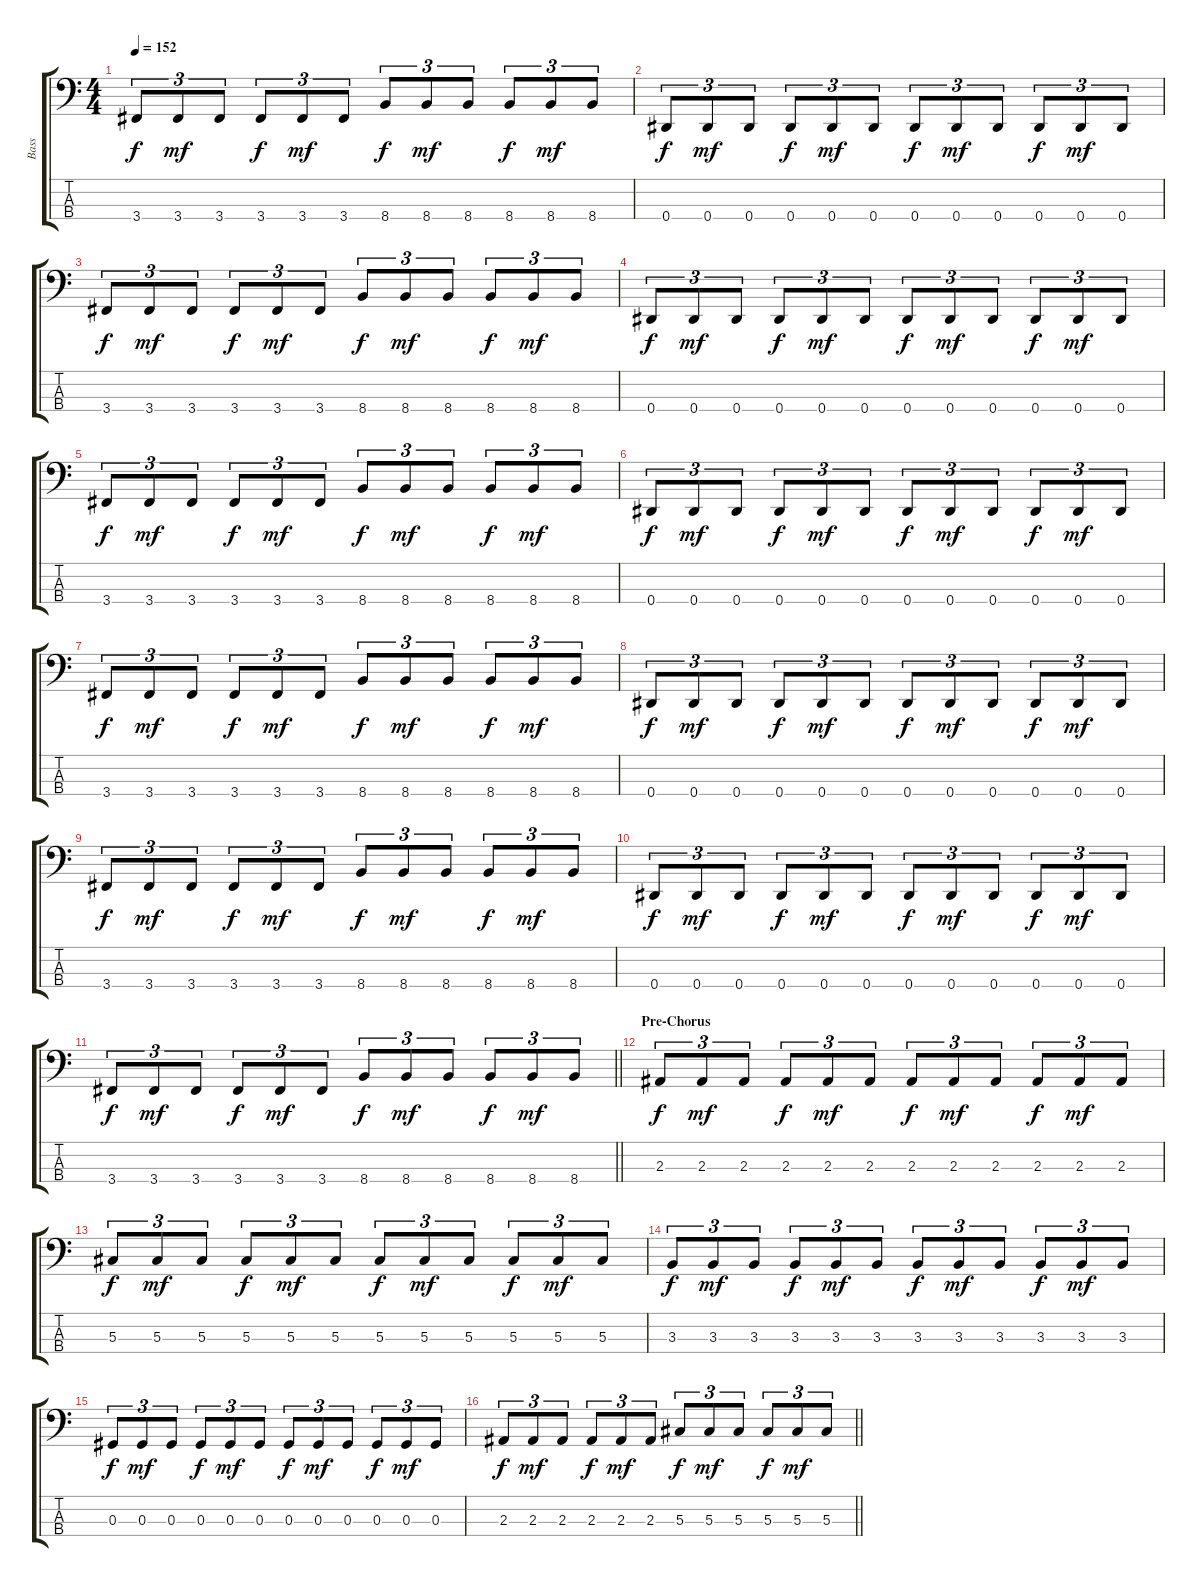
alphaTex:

\track ("Bass" "Bass") {instrument electricbasspick}
\staff {score tabs}
\tuning (Gb2 Db2 Ab1 Eb1) {hide}
\ts (4 4)
\tempo 152
\clef f4
\ks c
3.4.8{tu (3 2) dy f} 3.4.8{tu (3 2) dy mf} 3.4.8{tu (3 2)} 3.4.8{tu (3 2) dy f} 3.4.8{tu (3 2) dy mf} 3.4.8{tu (3 2)} 8.4.8{tu (3 2) dy f} 8.4.8{tu (3 2) dy mf} 8.4.8{tu (3 2)} 8.4.8{tu (3 2) dy f} 8.4.8{tu (3 2) dy mf} 8.4.8{tu (3 2)} |
0.4.8{tu (3 2) dy f} 0.4.8{tu (3 2) dy mf} 0.4.8{tu (3 2)} 0.4.8{tu (3 2) dy f} 0.4.8{tu (3 2) dy mf} 0.4.8{tu (3 2)} 0.4.8{tu (3 2) dy f} 0.4.8{tu (3 2) dy mf} 0.4.8{tu (3 2)} 0.4.8{tu (3 2) dy f} 0.4.8{tu (3 2) dy mf} 0.4.8{tu (3 2)} |
3.4.8{tu (3 2) dy f} 3.4.8{tu (3 2) dy mf} 3.4.8{tu (3 2)} 3.4.8{tu (3 2) dy f} 3.4.8{tu (3 2) dy mf} 3.4.8{tu (3 2)} 8.4.8{tu (3 2) dy f} 8.4.8{tu (3 2) dy mf} 8.4.8{tu (3 2)} 8.4.8{tu (3 2) dy f} 8.4.8{tu (3 2) dy mf} 8.4.8{tu (3 2)} |
0.4.8{tu (3 2) dy f} 0.4.8{tu (3 2) dy mf} 0.4.8{tu (3 2)} 0.4.8{tu (3 2) dy f} 0.4.8{tu (3 2) dy mf} 0.4.8{tu (3 2)} 0.4.8{tu (3 2) dy f} 0.4.8{tu (3 2) dy mf} 0.4.8{tu (3 2)} 0.4.8{tu (3 2) dy f} 0.4.8{tu (3 2) dy mf} 0.4.8{tu (3 2)} |
3.4.8{tu (3 2) dy f} 3.4.8{tu (3 2) dy mf} 3.4.8{tu (3 2)} 3.4.8{tu (3 2) dy f} 3.4.8{tu (3 2) dy mf} 3.4.8{tu (3 2)} 8.4.8{tu (3 2) dy f} 8.4.8{tu (3 2) dy mf} 8.4.8{tu (3 2)} 8.4.8{tu (3 2) dy f} 8.4.8{tu (3 2) dy mf} 8.4.8{tu (3 2)} |
0.4.8{tu (3 2) dy f} 0.4.8{tu (3 2) dy mf} 0.4.8{tu (3 2)} 0.4.8{tu (3 2) dy f} 0.4.8{tu (3 2) dy mf} 0.4.8{tu (3 2)} 0.4.8{tu (3 2) dy f} 0.4.8{tu (3 2) dy mf} 0.4.8{tu (3 2)} 0.4.8{tu (3 2) dy f} 0.4.8{tu (3 2) dy mf} 0.4.8{tu (3 2)} |
3.4.8{tu (3 2) dy f} 3.4.8{tu (3 2) dy mf} 3.4.8{tu (3 2)} 3.4.8{tu (3 2) dy f} 3.4.8{tu (3 2) dy mf} 3.4.8{tu (3 2)} 8.4.8{tu (3 2) dy f} 8.4.8{tu (3 2) dy mf} 8.4.8{tu (3 2)} 8.4.8{tu (3 2) dy f} 8.4.8{tu (3 2) dy mf} 8.4.8{tu (3 2)} |
0.4.8{tu (3 2) dy f} 0.4.8{tu (3 2) dy mf} 0.4.8{tu (3 2)} 0.4.8{tu (3 2) dy f} 0.4.8{tu (3 2) dy mf} 0.4.8{tu (3 2)} 0.4.8{tu (3 2) dy f} 0.4.8{tu (3 2) dy mf} 0.4.8{tu (3 2)} 0.4.8{tu (3 2) dy f} 0.4.8{tu (3 2) dy mf} 0.4.8{tu (3 2)} |
3.4.8{tu (3 2) dy f} 3.4.8{tu (3 2) dy mf} 3.4.8{tu (3 2)} 3.4.8{tu (3 2) dy f} 3.4.8{tu (3 2) dy mf} 3.4.8{tu (3 2)} 8.4.8{tu (3 2) dy f} 8.4.8{tu (3 2) dy mf} 8.4.8{tu (3 2)} 8.4.8{tu (3 2) dy f} 8.4.8{tu (3 2) dy mf} 8.4.8{tu (3 2)} |
0.4.8{tu (3 2) dy f} 0.4.8{tu (3 2) dy mf} 0.4.8{tu (3 2)} 0.4.8{tu (3 2) dy f} 0.4.8{tu (3 2) dy mf} 0.4.8{tu (3 2)} 0.4.8{tu (3 2) dy f} 0.4.8{tu (3 2) dy mf} 0.4.8{tu (3 2)} 0.4.8{tu (3 2) dy f} 0.4.8{tu (3 2) dy mf} 0.4.8{tu (3 2)} |
\barLineRight lightlight
3.4.8{tu (3 2) dy f} 3.4.8{tu (3 2) dy mf} 3.4.8{tu (3 2)} 3.4.8{tu (3 2) dy f} 3.4.8{tu (3 2) dy mf} 3.4.8{tu (3 2)} 8.4.8{tu (3 2) dy f} 8.4.8{tu (3 2) dy mf} 8.4.8{tu (3 2)} 8.4.8{tu (3 2) dy f} 8.4.8{tu (3 2) dy mf} 8.4.8{tu (3 2)} |
\section ("" "Pre-Chorus")
2.3.8{tu (3 2) dy f} 2.3.8{tu (3 2) dy mf} 2.3.8{tu (3 2)} 2.3.8{tu (3 2) dy f} 2.3.8{tu (3 2) dy mf} 2.3.8{tu (3 2)} 2.3.8{tu (3 2) dy f} 2.3.8{tu (3 2) dy mf} 2.3.8{tu (3 2)} 2.3.8{tu (3 2) dy f} 2.3.8{tu (3 2) dy mf} 2.3.8{tu (3 2)} |
5.3.8{tu (3 2) dy f} 5.3.8{tu (3 2) dy mf} 5.3.8{tu (3 2)} 5.3.8{tu (3 2) dy f} 5.3.8{tu (3 2) dy mf} 5.3.8{tu (3 2)} 5.3.8{tu (3 2) dy f} 5.3.8{tu (3 2) dy mf} 5.3.8{tu (3 2)} 5.3.8{tu (3 2) dy f} 5.3.8{tu (3 2) dy mf} 5.3.8{tu (3 2)} |
3.3.8{tu (3 2) dy f} 3.3.8{tu (3 2) dy mf} 3.3.8{tu (3 2)} 3.3.8{tu (3 2) dy f} 3.3.8{tu (3 2) dy mf} 3.3.8{tu (3 2)} 3.3.8{tu (3 2) dy f} 3.3.8{tu (3 2) dy mf} 3.3.8{tu (3 2)} 3.3.8{tu (3 2) dy f} 3.3.8{tu (3 2) dy mf} 3.3.8{tu (3 2)} |
0.3.8{tu (3 2) dy f} 0.3.8{tu (3 2) dy mf} 0.3.8{tu (3 2)} 0.3.8{tu (3 2) dy f} 0.3.8{tu (3 2) dy mf} 0.3.8{tu (3 2)} 0.3.8{tu (3 2) dy f} 0.3.8{tu (3 2) dy mf} 0.3.8{tu (3 2)} 0.3.8{tu (3 2) dy f} 0.3.8{tu (3 2) dy mf} 0.3.8{tu (3 2)} |
\barLineRight lightlight
2.3.8{tu (3 2) dy f} 2.3.8{tu (3 2) dy mf} 2.3.8{tu (3 2)} 2.3.8{tu (3 2) dy f} 2.3.8{tu (3 2) dy mf} 2.3.8{tu (3 2)} 5.3.8{tu (3 2) dy f} 5.3.8{tu (3 2) dy mf} 5.3.8{tu (3 2)} 5.3.8{tu (3 2) dy f} 5.3.8{tu (3 2) dy mf} 5.3.8{tu (3 2)}
